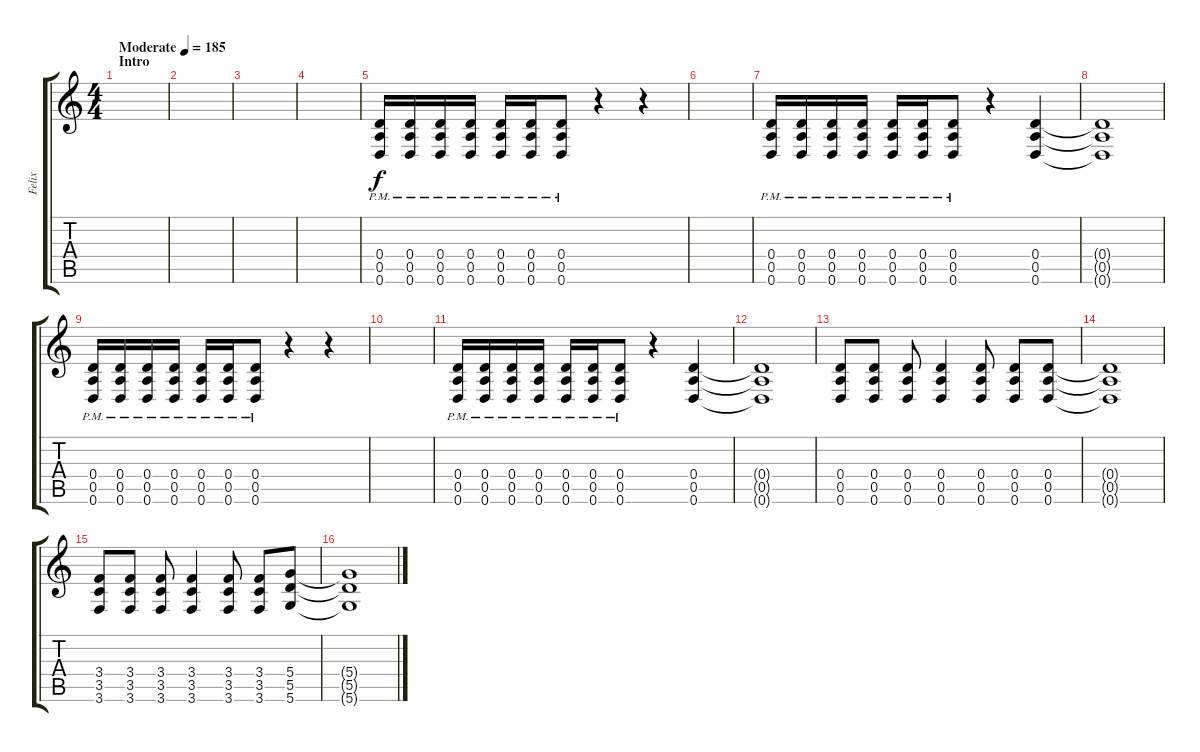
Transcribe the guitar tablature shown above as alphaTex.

\track ("Felix" "Felix") {instrument distortionguitar}
\staff {score tabs}
\tuning (E4 B3 G3 D3 A2 D2) {hide}
\ts (4 4)
\section ("" "Intro")
\tempo (185 "Moderate")
\clef g2
\ks c
|
|
|
|
(0.4{pm} 0.5{pm} 0.6{pm}).16 (0.4{pm} 0.5{pm} 0.6{pm}).16 (0.4{pm} 0.5{pm} 0.6{pm}).16 (0.4{pm} 0.5{pm} 0.6{pm}).16 (0.4{pm} 0.5{pm} 0.6{pm}).16 (0.4{pm} 0.5{pm} 0.6{pm}).16 (0.4{pm} 0.5{pm} 0.6{pm}).8 r.4 r.4 |
|
(0.4{pm} 0.5{pm} 0.6{pm}).16 (0.4{pm} 0.5{pm} 0.6{pm}).16 (0.4{pm} 0.5{pm} 0.6{pm}).16 (0.4{pm} 0.5{pm} 0.6{pm}).16 (0.4{pm} 0.5{pm} 0.6{pm}).16 (0.4{pm} 0.5{pm} 0.6{pm}).16 (0.4{pm} 0.5{pm} 0.6{pm}).8 r.4 (0.4 0.5 0.6).4 |
(0.4{t} 0.5{t} 0.6{t}).1 |
(0.4{pm} 0.5{pm} 0.6{pm}).16 (0.4{pm} 0.5{pm} 0.6{pm}).16 (0.4{pm} 0.5{pm} 0.6{pm}).16 (0.4{pm} 0.5{pm} 0.6{pm}).16 (0.4{pm} 0.5{pm} 0.6{pm}).16 (0.4{pm} 0.5{pm} 0.6{pm}).16 (0.4{pm} 0.5{pm} 0.6{pm}).8 r.4 r.4 |
|
(0.4{pm} 0.5{pm} 0.6{pm}).16 (0.4{pm} 0.5{pm} 0.6{pm}).16 (0.4{pm} 0.5{pm} 0.6{pm}).16 (0.4{pm} 0.5{pm} 0.6{pm}).16 (0.4{pm} 0.5{pm} 0.6{pm}).16 (0.4{pm} 0.5{pm} 0.6{pm}).16 (0.4{pm} 0.5{pm} 0.6{pm}).8 r.4 (0.4 0.5 0.6).4 |
(0.4{t} 0.5{t} 0.6{t}).1 |
(0.4 0.5 0.6).8 (0.4 0.5 0.6).8 (0.4 0.5 0.6).8 (0.4 0.5 0.6).4 (0.4 0.5 0.6).8 (0.4 0.5 0.6).8 (0.4 0.5 0.6).8 |
(0.4{t} 0.5{t} 0.6{t}).1 |
(3.4 3.5 3.6).8 (3.4 3.5 3.6).8 (3.4 3.5 3.6).8 (3.4 3.5 3.6).4 (3.4 3.5 3.6).8 (3.4 3.5 3.6).8 (5.4 5.5 5.6).8 |
(5.4{t} 5.5{t} 5.6{t}).1
